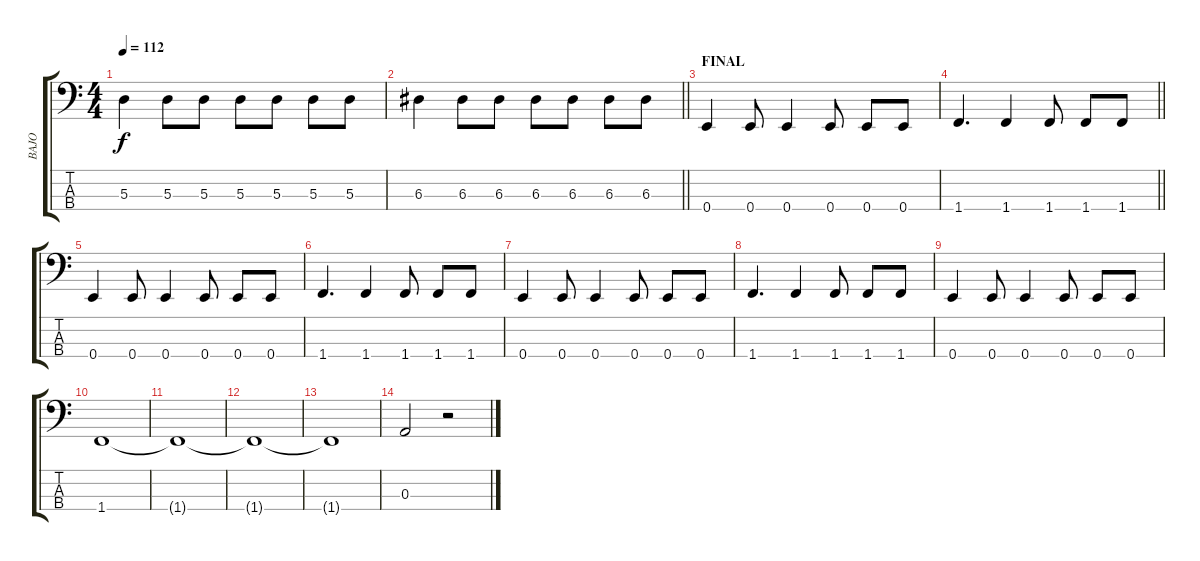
\track ("BAJO" "BAJO") {instrument electricbassfinger}
\staff {score tabs}
\tuning (G2 D2 A1 E1) {hide}
\ts (4 4)
\tempo 112
\clef f4
\ks c
5.3.4{dy f} 5.3.8 5.3.8 5.3.8 5.3.8 5.3.8 5.3.8 |
\barLineRight lightlight
6.3.4 6.3.8 6.3.8 6.3.8 6.3.8 6.3.8 6.3.8 |
\section ("" "FINAL")
0.4.4 0.4.8 0.4.4 0.4.8 0.4.8 0.4.8 |
\barLineRight lightlight
1.4.4{d} 1.4.4 1.4.8 1.4.8 1.4.8 |
0.4.4 0.4.8 0.4.4 0.4.8 0.4.8 0.4.8 |
1.4.4{d} 1.4.4 1.4.8 1.4.8 1.4.8 |
0.4.4 0.4.8 0.4.4 0.4.8 0.4.8 0.4.8 |
1.4.4{d} 1.4.4 1.4.8 1.4.8 1.4.8 |
0.4.4 0.4.8 0.4.4 0.4.8 0.4.8 0.4.8 |
1.4.1 |
1.4{t}.1 |
1.4{t}.1 |
1.4{t}.1 |
0.3.2 r.2
